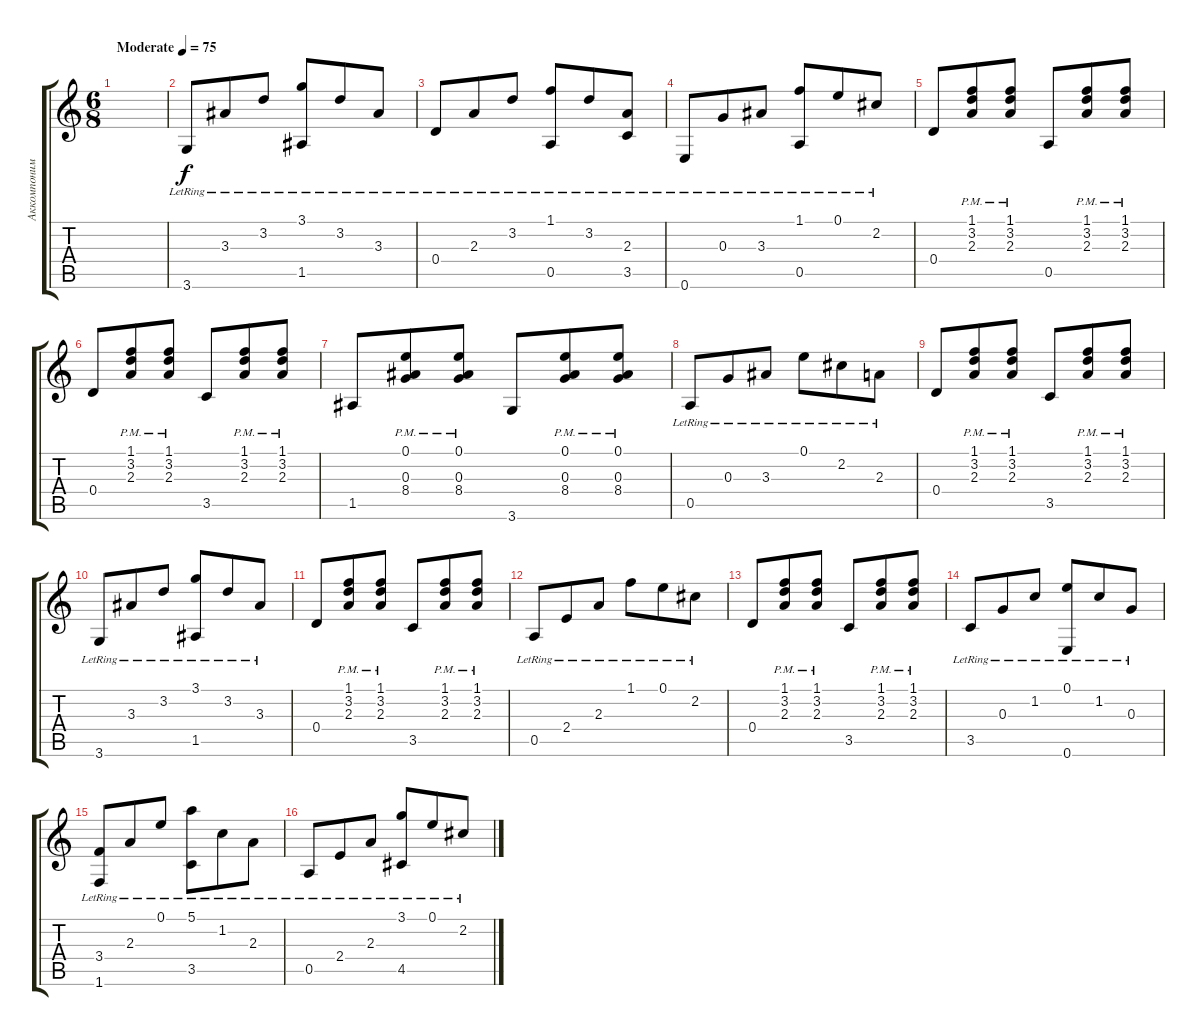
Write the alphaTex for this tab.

\track ("Аккомпонимент" "Аккомпоним") {instrument acousticguitarsteel}
\staff {score tabs}
\tuning (E4 B3 G3 D3 A2 E2) {hide}
\ts (6 8)
\tempo (75 "Moderate")
\clef g2
\ks c
|
3.6{lr}.8 3.3{lr}.8 3.2{lr}.8 (3.1{lr} 1.5{lr}).8 3.2{lr}.8 3.3{lr}.8 |
0.4{lr}.8 2.3{lr}.8 3.2{lr}.8 (1.1{lr} 0.5{lr}).8 3.2{lr}.8 (2.3{lr} 3.5).8 |
0.6{lr}.8 0.3{lr}.8 3.3{lr}.8 (1.1{lr} 0.5{lr}).8 0.1{lr}.8 2.2{lr}.8 |
0.4.8 (1.1{pm} 3.2{pm} 2.3{pm}).8 (1.1{pm} 3.2{pm} 2.3{pm}).8 0.5.8 (1.1{pm} 3.2{pm} 2.3{pm}).8 (1.1{pm} 3.2{pm} 2.3{pm}).8 |
0.4.8 (1.1{pm} 3.2{pm} 2.3{pm}).8 (1.1{pm} 3.2{pm} 2.3{pm}).8 3.5.8 (1.1{pm} 3.2{pm} 2.3{pm}).8 (1.1{pm} 3.2{pm} 2.3{pm}).8 |
1.5.8 (0.1{pm} 0.3{pm} 8.4{pm}).8 (0.1{pm} 0.3{pm} 8.4{pm}).8 3.6.8 (0.1{pm} 0.3{pm} 8.4{pm}).8 (0.1{pm} 0.3{pm} 8.4{pm}).8 |
0.5{lr}.8 0.3{lr}.8 3.3{lr}.8 0.1{lr}.8 2.2{lr}.8 2.3{lr}.8 |
0.4.8 (1.1{pm} 3.2{pm} 2.3{pm}).8 (1.1{pm} 3.2{pm} 2.3{pm}).8 3.5.8 (1.1{pm} 3.2{pm} 2.3{pm}).8 (1.1{pm} 3.2{pm} 2.3{pm}).8 |
3.6{lr}.8 3.3{lr}.8 3.2{lr}.8 (3.1{lr} 1.5{lr}).8 3.2{lr}.8 3.3{lr}.8 |
0.4.8 (1.1{pm} 3.2{pm} 2.3{pm}).8 (1.1{pm} 3.2{pm} 2.3{pm}).8 3.5.8 (1.1{pm} 3.2{pm} 2.3{pm}).8 (1.1{pm} 3.2{pm} 2.3{pm}).8 |
0.5{lr}.8 2.4{lr}.8 2.3{lr}.8 1.1{lr}.8 0.1{lr}.8 2.2{lr}.8 |
0.4.8 (1.1{pm} 3.2{pm} 2.3{pm}).8 (1.1{pm} 3.2{pm} 2.3{pm}).8 3.5.8 (1.1{pm} 3.2{pm} 2.3{pm}).8 (1.1{pm} 3.2{pm} 2.3{pm}).8 |
3.5{lr}.8 0.3{lr}.8 1.2{lr}.8 (0.1{lr} 0.6{lr}).8 1.2{lr}.8 0.3{lr}.8 |
(3.4{lr} 1.6{lr}).8 2.3{lr}.8 0.1{lr}.8 (5.1{lr} 3.5{lr}).8 1.2{lr}.8 2.3{lr}.8 |
0.5{lr}.8 2.4{lr}.8 2.3{lr}.8 (3.1{lr} 4.5{lr}).8 0.1{lr}.8 2.2{lr}.8
